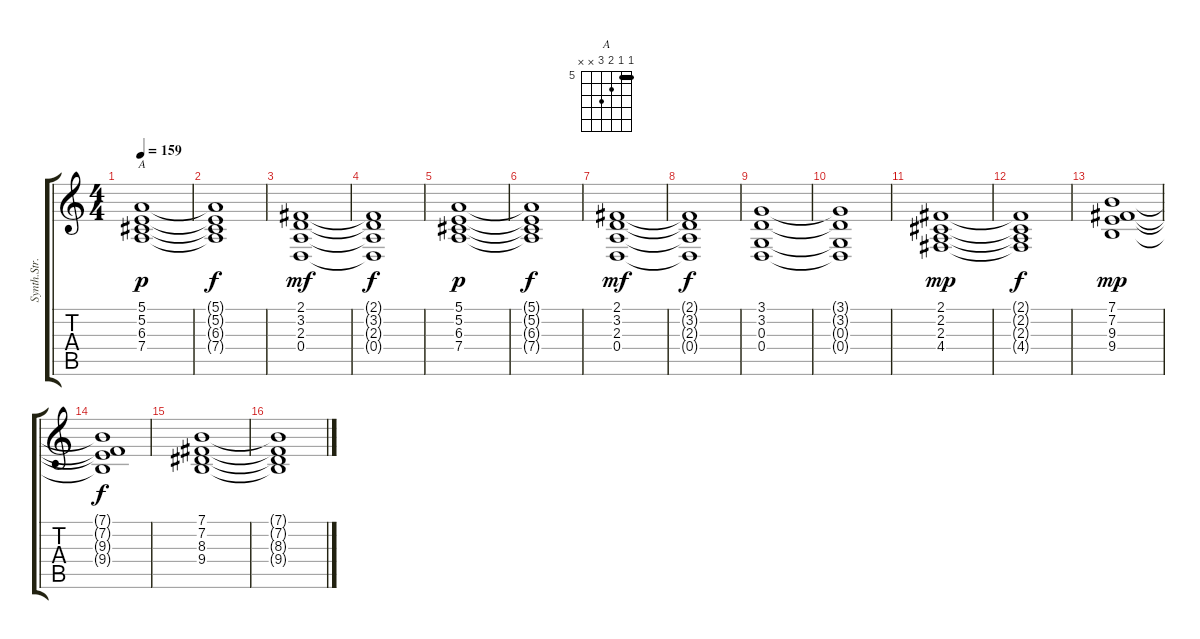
\track ("Synth.Str. 2" "Synth.Str.") {instrument synthstrings2}
\staff {score tabs}
\tuning (E4 B3 G3 D3 A2 E2) {hide}
\chord ("A" 5 5 6 7 x x) {firstfret 5 barre 5}
\ts (4 4)
\tempo 159
\clef g2
\ks c
(5.1 5.2 6.3 7.4).1{ch "A" dy p} |
(5.1{t} 5.2{t} 6.3{t} 7.4{t}).1{dy f} |
(2.1 3.2 2.3 0.4).1{dy mf} |
(2.1{t} 3.2{t} 2.3{t} 0.4{t}).1{dy f} |
(5.1 5.2 6.3 7.4).1{dy p} |
(5.1{t} 5.2{t} 6.3{t} 7.4{t}).1{dy f} |
(2.1 3.2 2.3 0.4).1{dy mf} |
(2.1{t} 3.2{t} 2.3{t} 0.4{t}).1{dy f} |
(3.1 3.2 0.3 0.4).1 |
(3.1{t} 3.2{t} 0.3{t} 0.4{t}).1 |
(2.1 2.2 2.3 4.4).1{dy mp} |
(2.1{t} 2.2{t} 2.3{t} 4.4{t}).1{dy f} |
(7.1 7.2 9.3 9.4).1{dy mp} |
(7.1{t} 7.2{t} 9.3{t} 9.4{t}).1{dy f} |
(7.1 7.2 8.3 9.4).1 |
(7.1{t} 7.2{t} 8.3{t} 9.4{t}).1
